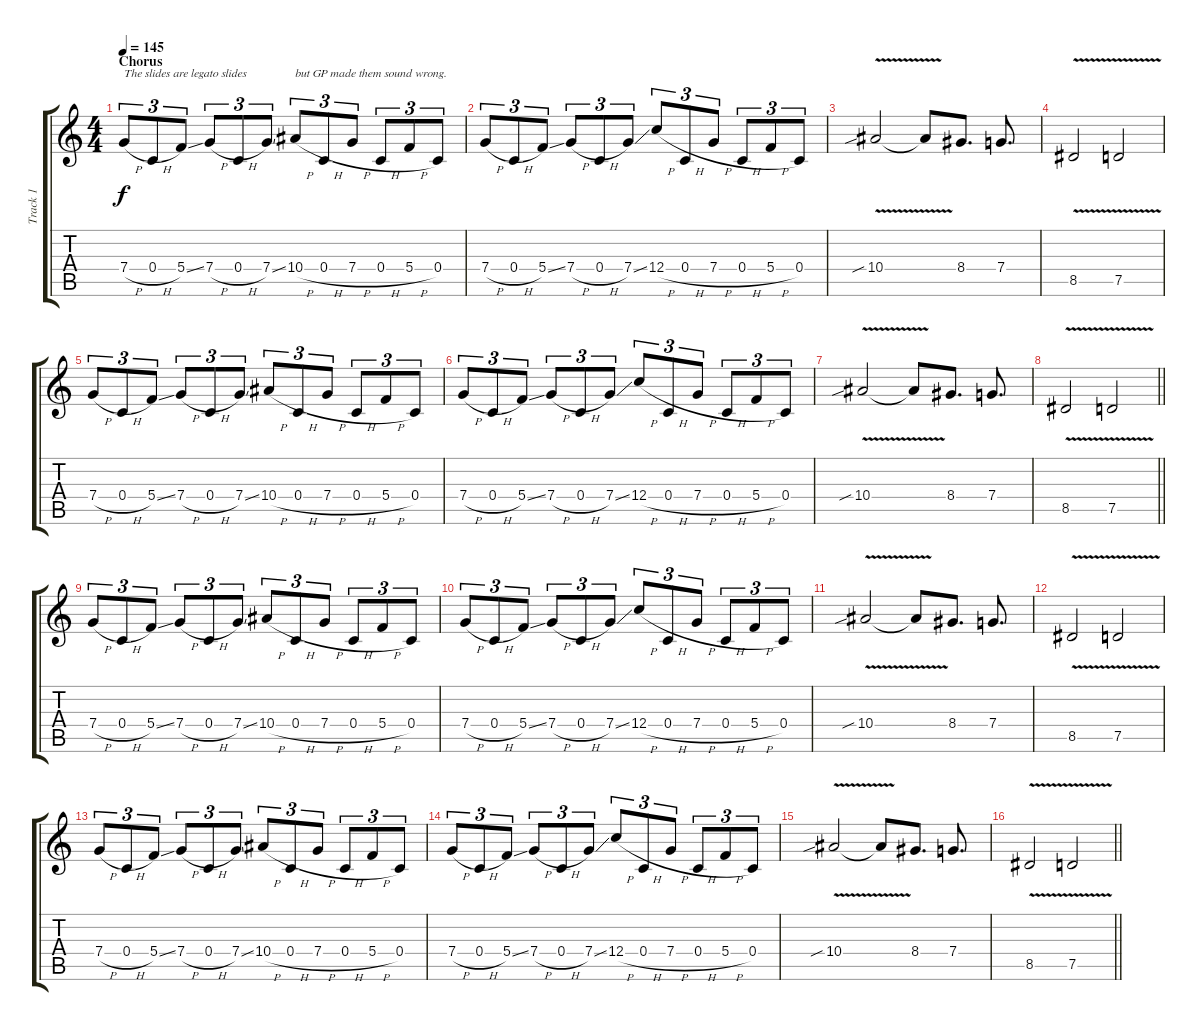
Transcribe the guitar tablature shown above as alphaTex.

\track ("Track 1" "Track 1") {instrument distortionguitar}
\staff {score tabs}
\tuning (D4 A3 F3 C3 G2 C2) {hide}
\ts (4 4)
\section ("" "Chorus")
\tempo 145
\clef g2
\ks c
7.4{h}.8{tu (3 2) txt "The slides are legato slides" dy f} 0.4{h}.8{tu (3 2)} 5.4{ss}.8{tu (3 2)} 7.4{h}.8{tu (3 2)} 0.4{h}.8{tu (3 2)} 7.4{ss}.8{tu (3 2)} 10.4{h}.8{tu (3 2) txt "but GP made them sound wrong."} 0.4{h}.8{tu (3 2)} 7.4{h}.8{tu (3 2)} 0.4{h}.8{tu (3 2)} 5.4{h}.8{tu (3 2)} 0.4.8{tu (3 2)} |
7.4{h}.8{tu (3 2)} 0.4{h}.8{tu (3 2)} 5.4{ss}.8{tu (3 2)} 7.4{h}.8{tu (3 2)} 0.4{h}.8{tu (3 2)} 7.4{ss}.8{tu (3 2)} 12.4{h}.8{tu (3 2)} 0.4{h}.8{tu (3 2)} 7.4{h}.8{tu (3 2)} 0.4{h}.8{tu (3 2)} 5.4{h}.8{tu (3 2)} 0.4.8{tu (3 2)} |
10.4{v sib}.2 10.4{t}.8 8.4.8{d} 7.4.8{d} |
8.5{v}.2 7.5{v}.2 |
7.4{h}.8{tu (3 2)} 0.4{h}.8{tu (3 2)} 5.4{ss}.8{tu (3 2)} 7.4{h}.8{tu (3 2)} 0.4{h}.8{tu (3 2)} 7.4{ss}.8{tu (3 2)} 10.4{h}.8{tu (3 2)} 0.4{h}.8{tu (3 2)} 7.4{h}.8{tu (3 2)} 0.4{h}.8{tu (3 2)} 5.4{h}.8{tu (3 2)} 0.4.8{tu (3 2)} |
7.4{h}.8{tu (3 2)} 0.4{h}.8{tu (3 2)} 5.4{ss}.8{tu (3 2)} 7.4{h}.8{tu (3 2)} 0.4{h}.8{tu (3 2)} 7.4{ss}.8{tu (3 2)} 12.4{h}.8{tu (3 2)} 0.4{h}.8{tu (3 2)} 7.4{h}.8{tu (3 2)} 0.4{h}.8{tu (3 2)} 5.4{h}.8{tu (3 2)} 0.4.8{tu (3 2)} |
10.4{v sib}.2 10.4{t}.8 8.4.8{d} 7.4.8{d} |
\barLineRight lightlight
8.5{v}.2 7.5{v}.2 |
7.4{h}.8{tu (3 2)} 0.4{h}.8{tu (3 2)} 5.4{ss}.8{tu (3 2)} 7.4{h}.8{tu (3 2)} 0.4{h}.8{tu (3 2)} 7.4{ss}.8{tu (3 2)} 10.4{h}.8{tu (3 2)} 0.4{h}.8{tu (3 2)} 7.4{h}.8{tu (3 2)} 0.4{h}.8{tu (3 2)} 5.4{h}.8{tu (3 2)} 0.4.8{tu (3 2)} |
7.4{h}.8{tu (3 2)} 0.4{h}.8{tu (3 2)} 5.4{ss}.8{tu (3 2)} 7.4{h}.8{tu (3 2)} 0.4{h}.8{tu (3 2)} 7.4{ss}.8{tu (3 2)} 12.4{h}.8{tu (3 2)} 0.4{h}.8{tu (3 2)} 7.4{h}.8{tu (3 2)} 0.4{h}.8{tu (3 2)} 5.4{h}.8{tu (3 2)} 0.4.8{tu (3 2)} |
10.4{v sib}.2 10.4{t}.8 8.4.8{d} 7.4.8{d} |
8.5{v}.2 7.5{v}.2 |
7.4{h}.8{tu (3 2)} 0.4{h}.8{tu (3 2)} 5.4{ss}.8{tu (3 2)} 7.4{h}.8{tu (3 2)} 0.4{h}.8{tu (3 2)} 7.4{ss}.8{tu (3 2)} 10.4{h}.8{tu (3 2)} 0.4{h}.8{tu (3 2)} 7.4{h}.8{tu (3 2)} 0.4{h}.8{tu (3 2)} 5.4{h}.8{tu (3 2)} 0.4.8{tu (3 2)} |
7.4{h}.8{tu (3 2)} 0.4{h}.8{tu (3 2)} 5.4{ss}.8{tu (3 2)} 7.4{h}.8{tu (3 2)} 0.4{h}.8{tu (3 2)} 7.4{ss}.8{tu (3 2)} 12.4{h}.8{tu (3 2)} 0.4{h}.8{tu (3 2)} 7.4{h}.8{tu (3 2)} 0.4{h}.8{tu (3 2)} 5.4{h}.8{tu (3 2)} 0.4.8{tu (3 2)} |
10.4{v sib}.2 10.4{t}.8 8.4.8{d} 7.4.8{d} |
\barLineRight lightlight
8.5{v}.2 7.5{v}.2
